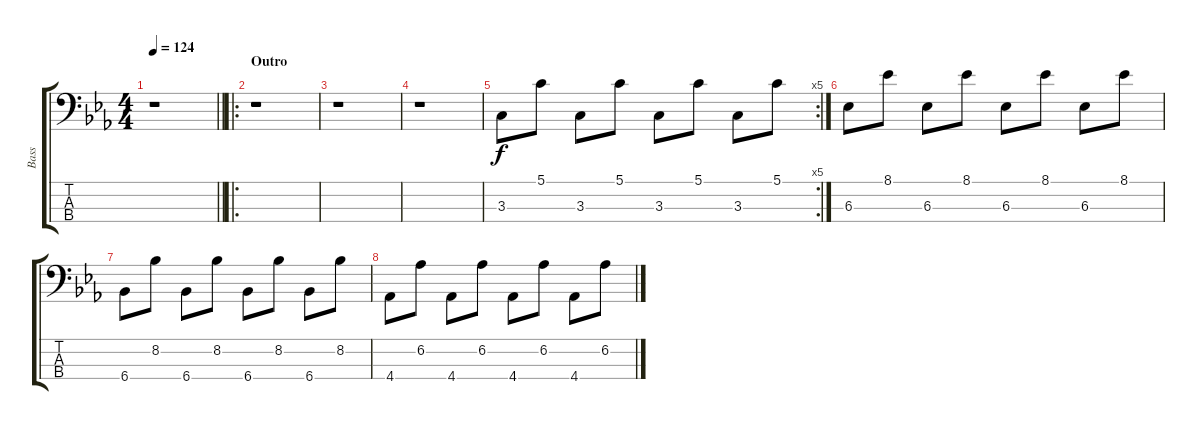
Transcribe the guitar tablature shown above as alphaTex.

\track ("Bass" "Bass") {instrument synthbass1}
\staff {score tabs}
\tuning (G2 D2 A1 E1) {hide}
\ts (4 4)
\tempo 124
\clef f4
\barLineRight lightlight
\ks eb
r.1{dy f} |
\ro
\section ("" "Outro")
r.1 |
r.1 |
r.1 |
\rc 5
3.3.8 5.1.8 3.3.8 5.1.8 3.3.8 5.1.8 3.3.8 5.1.8 |
6.3.8 8.1.8 6.3.8 8.1.8 6.3.8 8.1.8 6.3.8 8.1.8 |
6.4.8 8.2.8 6.4.8 8.2.8 6.4.8 8.2.8 6.4.8 8.2.8 |
4.4.8 6.2.8 4.4.8 6.2.8 4.4.8 6.2.8 4.4.8 6.2.8
